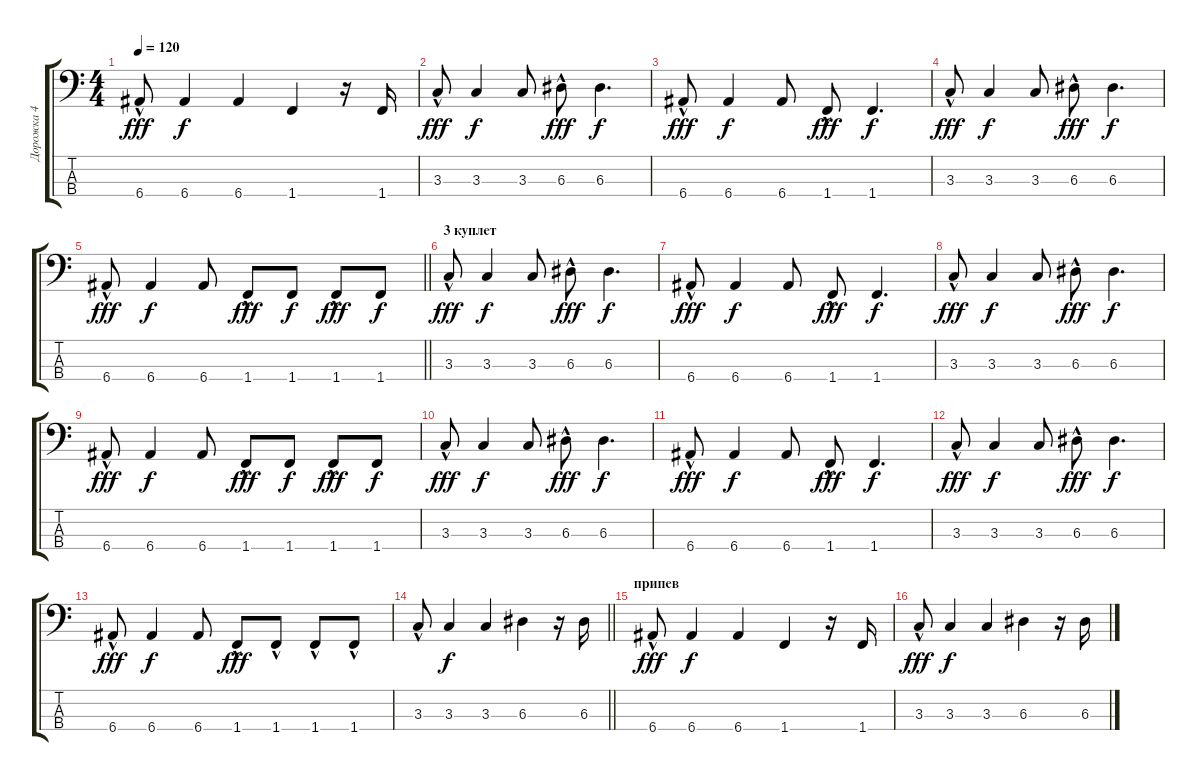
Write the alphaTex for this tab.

\track ("Дорожка 4" "Дорожка 4") {instrument electricbassfinger}
\staff {score tabs}
\tuning (G2 D2 A1 E1) {hide}
\ts (4 4)
\tempo 120
\clef f4
\ks c
6.4{hac}.8{dy fff} 6.4.4{dy f} 6.4.4 1.4.4 r.16 1.4.16 |
3.3{hac}.8{dy fff} 3.3.4{dy f} 3.3.8 6.3{hac}.8{dy fff} 6.3.4{d dy f} |
6.4{hac}.8{dy fff} 6.4.4{dy f} 6.4.8 1.4{hac}.8{dy fff} 1.4.4{d dy f} |
3.3{hac}.8{dy fff} 3.3.4{dy f} 3.3.8 6.3{hac}.8{dy fff} 6.3.4{d dy f} |
\barLineRight lightlight
6.4{hac}.8{dy fff} 6.4.4{dy f} 6.4.8 1.4{hac}.8{dy fff} 1.4.8{dy f} 1.4{hac}.8{dy fff} 1.4.8{dy f} |
\section ("" "3 куплет")
3.3{hac}.8{dy fff} 3.3.4{dy f} 3.3.8 6.3{hac}.8{dy fff} 6.3.4{d dy f} |
6.4{hac}.8{dy fff} 6.4.4{dy f} 6.4.8 1.4{hac}.8{dy fff} 1.4.4{d dy f} |
3.3{hac}.8{dy fff} 3.3.4{dy f} 3.3.8 6.3{hac}.8{dy fff} 6.3.4{d dy f} |
6.4{hac}.8{dy fff} 6.4.4{dy f} 6.4.8 1.4{hac}.8{dy fff} 1.4.8{dy f} 1.4{hac}.8{dy fff} 1.4.8{dy f} |
3.3{hac}.8{dy fff} 3.3.4{dy f} 3.3.8 6.3{hac}.8{dy fff} 6.3.4{d dy f} |
6.4{hac}.8{dy fff} 6.4.4{dy f} 6.4.8 1.4{hac}.8{dy fff} 1.4.4{d dy f} |
3.3{hac}.8{dy fff} 3.3.4{dy f} 3.3.8 6.3{hac}.8{dy fff} 6.3.4{d dy f} |
6.4{hac}.8{dy fff} 6.4.4{dy f} 6.4.8 1.4{hac}.8{dy fff} 1.4{hac}.8 1.4{hac}.8 1.4{hac}.8 |
\barLineRight lightlight
3.3{hac}.8 3.3.4{dy f} 3.3.4 6.3.4 r.16 6.3.16 |
\section ("" "припев")
6.4{hac}.8{dy fff} 6.4.4{dy f} 6.4.4 1.4.4 r.16 1.4.16 |
3.3{hac}.8{dy fff} 3.3.4{dy f} 3.3.4 6.3.4 r.16 6.3.16
